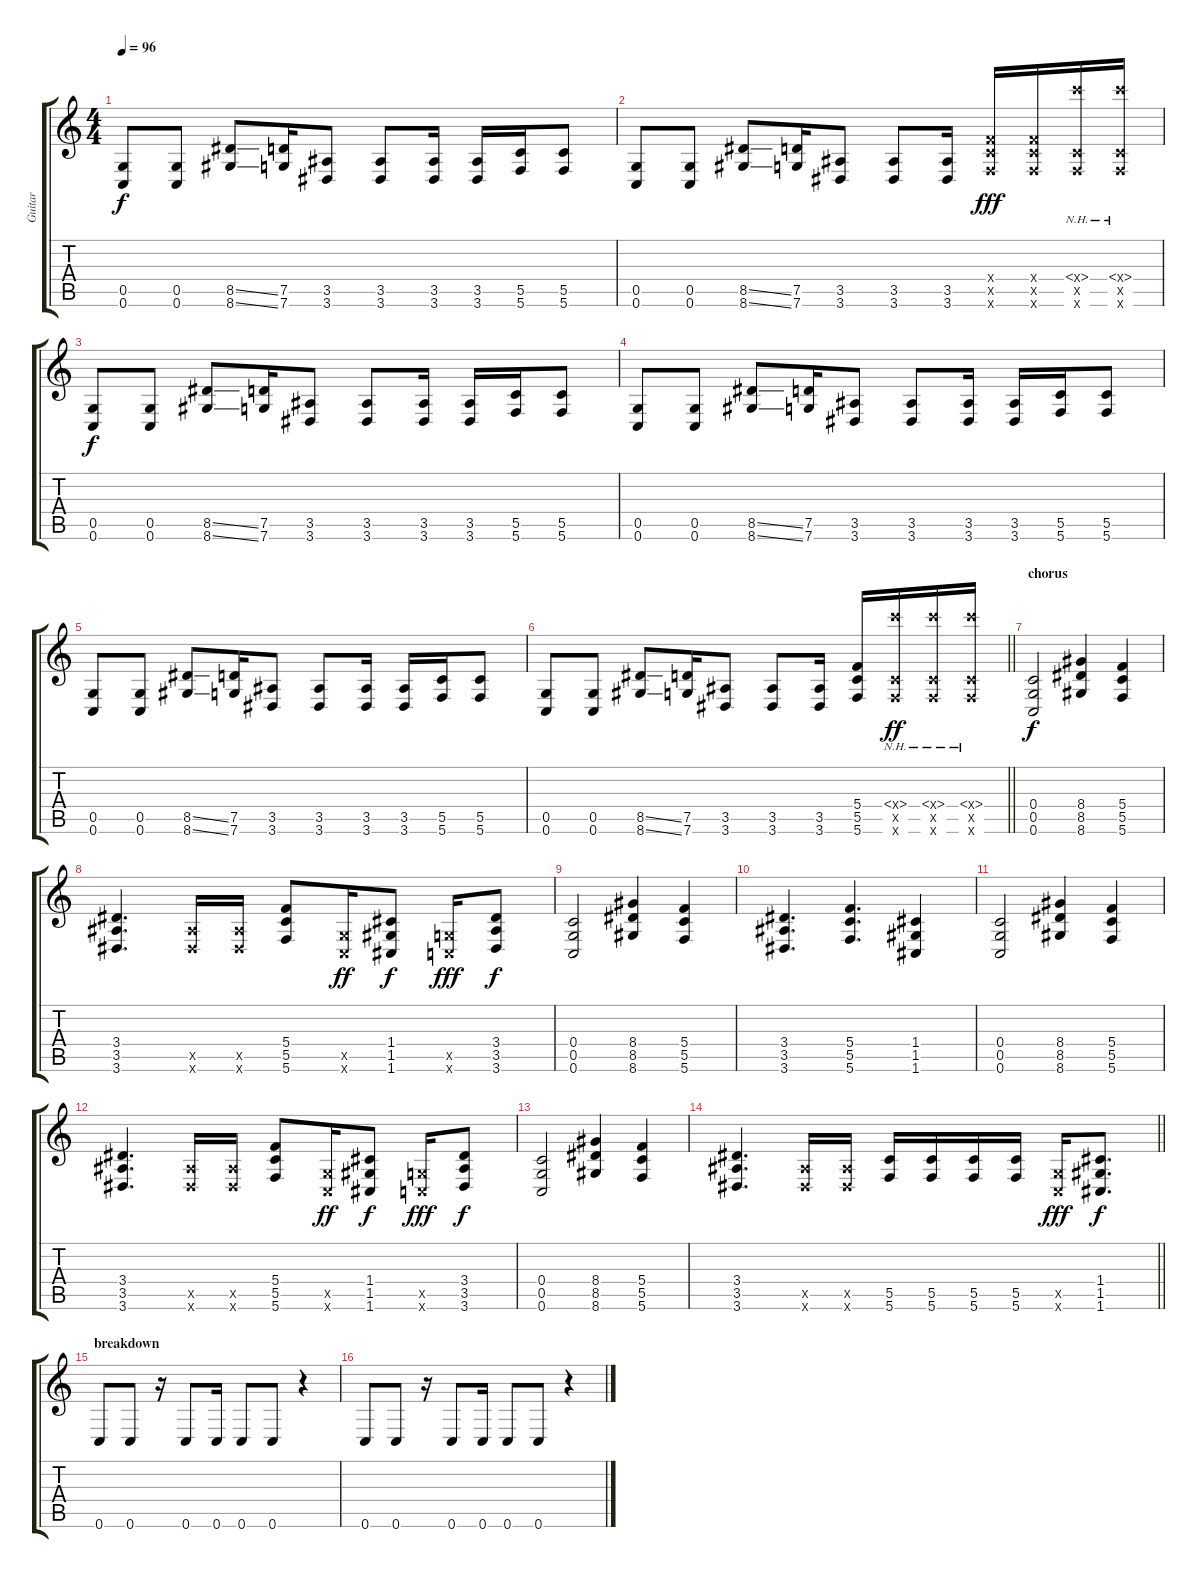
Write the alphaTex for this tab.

\track ("Guitar" "Guitar") {instrument distortionguitar}
\staff {score tabs}
\tuning (D4 A3 F3 C3 G2 C2) {hide}
\ts (4 4)
\tempo 96
\clef g2
\ks c
(0.5 0.6).8{dy f} (0.5 0.6).8 (8.5{ss} 8.6{ss}).8 (7.5 7.6).16 (3.5 3.6).8 (3.5 3.6).8 (3.5 3.6).16 (3.5 3.6).16 (5.5 5.6).16 (5.5 5.6).8 |
(0.5 0.6).8 (0.5 0.6).8 (8.5{ss} 8.6{ss}).8 (7.5 7.6).16 (3.5 3.6).8 (3.5 3.6).8 (3.5 3.6).16 (5.4{x} 5.5{x} 5.6{x}).16{dy fff} (5.4{x} 5.5{x} 5.6{x}).16 (5.4{nh x} 5.5{x} 5.6{x}).16 (5.4{nh x} 5.5{x} 5.6{x}).16 |
(0.5 0.6).8{dy f} (0.5 0.6).8 (8.5{ss} 8.6{ss}).8 (7.5 7.6).16 (3.5 3.6).8 (3.5 3.6).8 (3.5 3.6).16 (3.5 3.6).16 (5.5 5.6).16 (5.5 5.6).8 |
(0.5 0.6).8 (0.5 0.6).8 (8.5{ss} 8.6{ss}).8 (7.5 7.6).16 (3.5 3.6).8 (3.5 3.6).8 (3.5 3.6).16 (3.5 3.6).16 (5.5 5.6).16 (5.5 5.6).8 |
(0.5 0.6).8 (0.5 0.6).8 (8.5{ss} 8.6{ss}).8 (7.5 7.6).16 (3.5 3.6).8 (3.5 3.6).8 (3.5 3.6).16 (3.5 3.6).16 (5.5 5.6).16 (5.5 5.6).8 |
\barLineRight lightlight
(0.5 0.6).8 (0.5 0.6).8 (8.5{ss} 8.6{ss}).8 (7.5 7.6).16 (3.5 3.6).8 (3.5 3.6).8 (3.5 3.6).16 (5.4 5.5 5.6).16 (5.4{nh x} 5.5{x} 5.6{x}).16{dy ff} (5.4{nh x} 5.5{x} 5.6{x}).16 (5.4{nh x} 5.5{x} 5.6{x}).16 |
\section ("" "chorus")
(0.4 0.5 0.6).2{dy f} (8.4 8.5 8.6).4 (5.4 5.5 5.6).4 |
(3.4 3.5 3.6).4{d} (3.5{x} 3.6{x}).16 (3.5{x} 3.6{x}).16 (5.4 5.5 5.6).8 (0.5{x} 0.6{x}).16{dy ff} (1.4 1.5 1.6).8{dy f} (0.5{x} 0.6{x}).16{dy fff} (3.4 3.5 3.6).8{dy f} |
(0.4 0.5 0.6).2 (8.4 8.5 8.6).4 (5.4 5.5 5.6).4 |
(3.4 3.5 3.6).4{d} (5.4 5.5 5.6).4{d} (1.4 1.5 1.6).4 |
(0.4 0.5 0.6).2 (8.4 8.5 8.6).4 (5.4 5.5 5.6).4 |
(3.4 3.5 3.6).4{d} (3.5{x} 3.6{x}).16 (3.5{x} 3.6{x}).16 (5.4 5.5 5.6).8 (0.5{x} 0.6{x}).16{dy ff} (1.4 1.5 1.6).8{dy f} (0.5{x} 0.6{x}).16{dy fff} (3.4 3.5 3.6).8{dy f} |
(0.4 0.5 0.6).2 (8.4 8.5 8.6).4 (5.4 5.5 5.6).4 |
\barLineRight lightlight
(3.4 3.5 3.6).4{d} (3.5{x} 3.6{x}).16 (3.5{x} 3.6{x}).16 (5.5 5.6).16 (5.5 5.6).16 (5.5 5.6).16 (5.5 5.6).16 (0.5{x} 0.6{x}).16{dy fff} (1.4 1.5 1.6).8{d dy f} |
\section ("" "breakdown")
0.6.8 0.6.8 r.16 0.6.8 0.6.16 0.6.8 0.6.8 r.4 |
0.6.8 0.6.8 r.16 0.6.8 0.6.16 0.6.8 0.6.8 r.4
